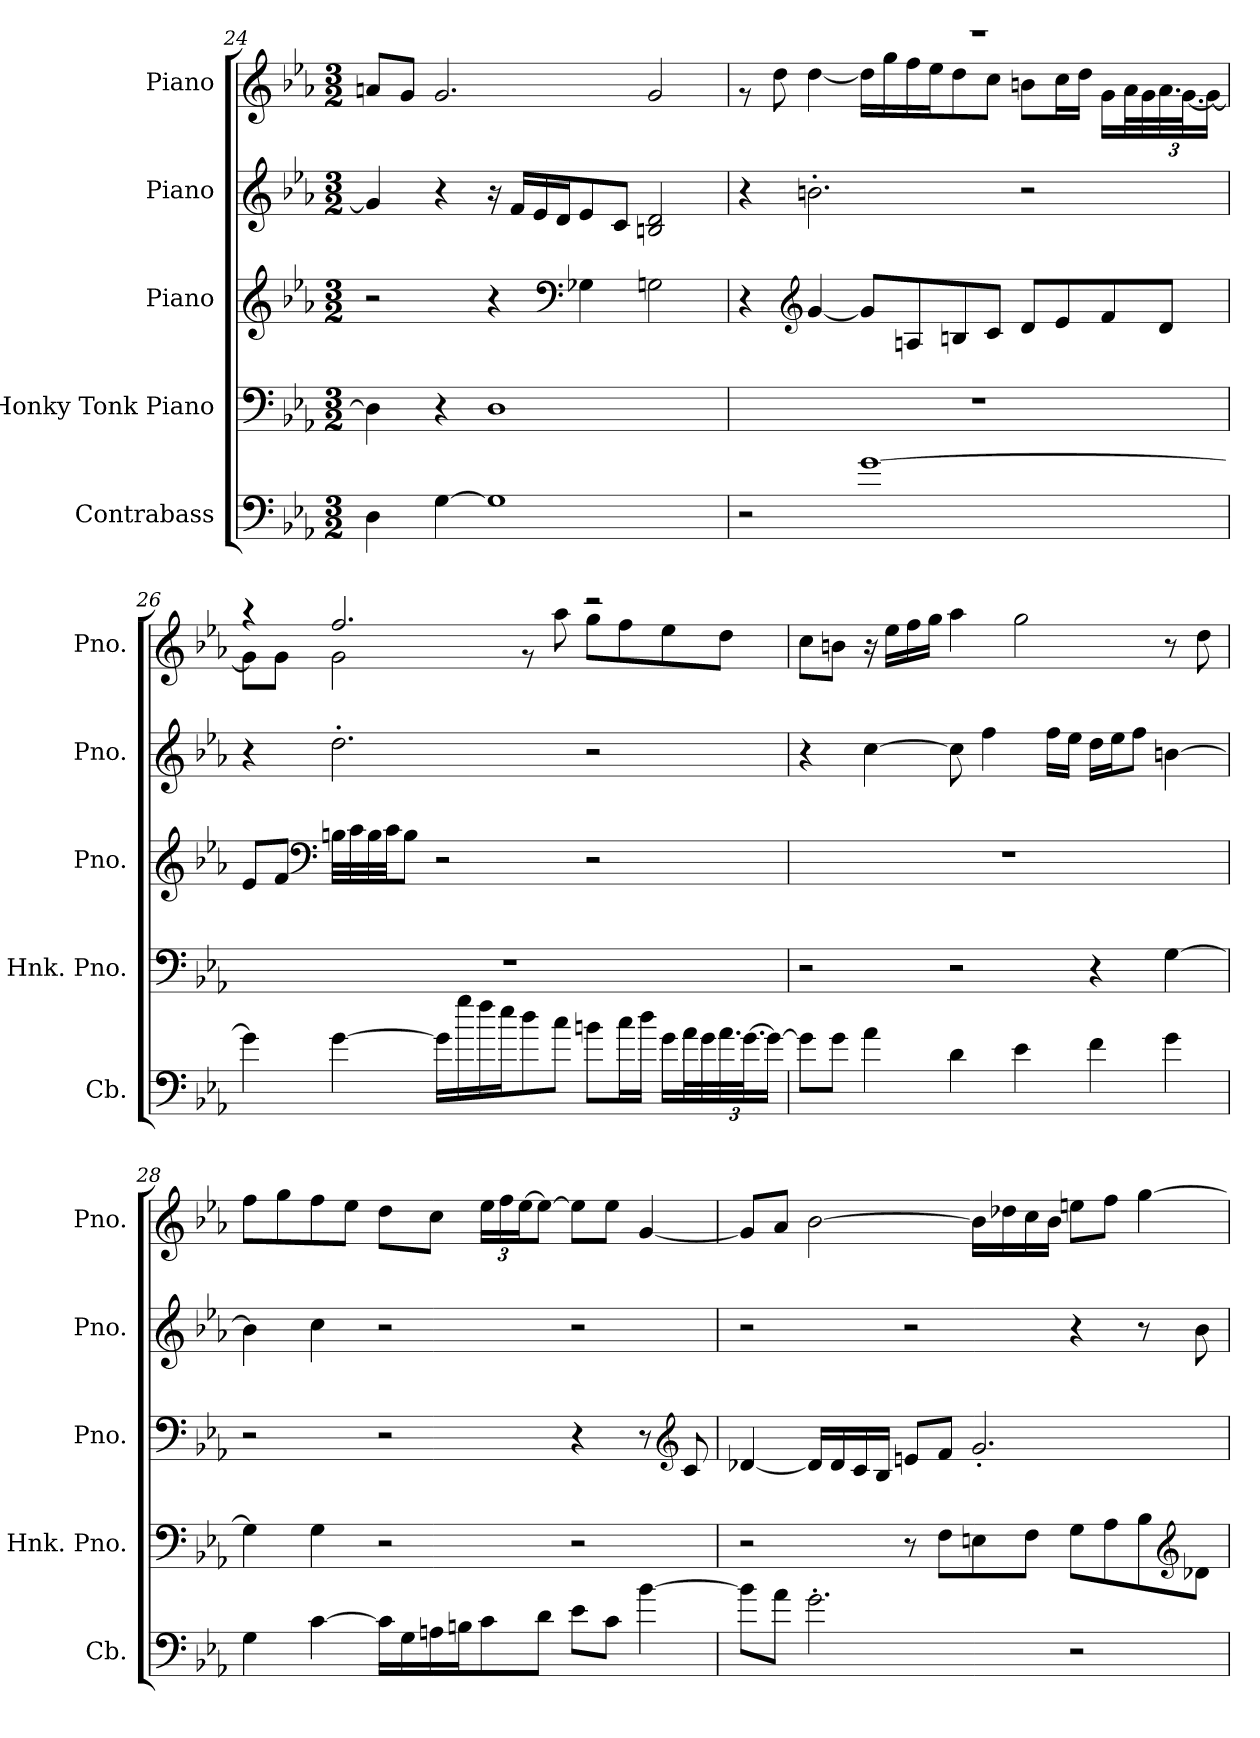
**kern	**kern	**kern	**kern	**kern
*part5	*part4	*part3	*part2	*part1
*staff5	*staff4	*staff3	*staff2	*staff1
*I"Contrabass	*I"Honky Tonk Piano	*I"Piano	*I"Piano	*I"Piano
*I'Cb.	*I'Hnk. Pno.	*I'Pno.	*I'Pno.	*I'Pno.
*clefF4	*clefF4	*clefG2	*clefG2	*clefG2
*ITrd7c12	*	*	*	*
*k[b-e-a-]	*k[b-e-a-]	*k[b-e-a-]	*k[b-e-a-]	*k[b-e-a-]
*M3/2	*M3/2	*M3/2	*M3/2	*M3/2
=24	=24	=24	=24	=24
4DD\	4D\]	2r	4g-/]	8an/L
.	.	.	.	8g/J
[4GG\	4r	.	4r	2.g/
1GG]	1D	4r	16r	.
.	.	.	16f/LL	.
.	.	.	16e-/	.
.	.	.	16d/J	.
*	*	*clefF4	*	*
.	.	4G-X\	8e-/	.
.	.	.	8c/J	.
.	.	2Gn\	2Bn/ 2d/	2g/
!!LO:PB:g=z
=25	=25	=25	=25	=25
*	*	*	*	*^
2r	1.r	4r	4r	1.r	8r
.	.	.	.	.	8dd\
*	*	*clefG2	*	*	*
.	.	[4g/	2.bn'\	.	[4dd\
[1G	.	8g/L]	.	.	16dd\LL]
.	.	.	.	.	16gg\
.	.	8An/	.	.	16ff\
.	.	.	.	.	16ee-\J
.	.	8Bn/	.	.	8dd\
.	.	8c/J	.	.	8cc\J
.	.	8d/L	2r	.	8bn\L
.	.	8e-/	.	.	16cc\L
.	.	.	.	.	16dd\JJ
.	.	8f/	.	.	16g\LL
.	.	.	.	.	32a-\L
.	.	.	.	.	32g\
*	*	*	*	*	*Xbrackettup
.	.	8d/J	.	.	48.a-\
.	.	.	.	.	[48.g\J
.	.	.	.	.	16g\JJ_
!!LO:LB:g=z	!!
=26	=26	=26	=26	=26	=26
4G\]	1.r	8e-/L	4r	4r	8g\L]
.	.	8f/J	.	.	8g\J
*	*	*clefF4	*	*	*
[4G\	.	32Bn\LLL	2.dd'\	2.ff/	2g\
.	.	32c\	.	.	.
.	.	32B\	.	.	.
.	.	32c\JJ	.	.	.
.	.	8B\J	.	.	.
16G\LL]	.	2r	.	.	.
16g\	.	.	.	.	.
16f\	.	.	.	.	.
16e-\J	.	.	.	.	.
8d\	.	.	.	.	8r
8c\J	.	.	.	.	8aa-\
8Bn\L	.	2r	2r	2r	8gg\L
16c\L	.	.	.	.	8ff\
16d\JJ	.	.	.	.	.
16G\LL	.	.	.	.	8ee-\
32A-\L	.	.	.	.	.
32G\	.	.	.	.	.
*Xbrackettup	*	*	*	*	*
48.A-\	.	.	.	.	8dd\J
[48.G\J	.	.	.	.	.
16G\JJ_	.	.	.	.	.
*	*	*	*	*v	*v
!!LO:PB:g=z
=27	=27	=27	=27	=27
8G\L]	2r	1.r	4r	8cc\L
8G\J	.	.	.	8bn\J
4A-\	.	.	[4cc\	16r
.	.	.	.	16ee-\LL
.	.	.	.	16ff\
.	.	.	.	16gg\JJ
4D\	2r	.	8cc\]	4aa-\
.	.	.	4ff\	.
4E-\	.	.	.	2gg\
.	.	.	16ff\LL	.
.	.	.	16ee-\JJ	.
4F\	4r	.	16dd\LL	.
.	.	.	16ee-\J	.
.	.	.	8ff\J	.
4G\	[4G\	.	[4bn\	8r
.	.	.	.	8dd\
=28	=28	=28	=28	=28
4GG\	4G\]	2r	4b\]	8ff\L
.	.	.	.	8gg\
[4C\	4G\	.	4cc\	8ff\
.	.	.	.	8ee-\J
16C\LL]	2r	2r	2r	8dd\L
16GG\	.	.	.	.
16AAn\	.	.	.	8cc\J
16BBn\J	.	.	.	.
8C\	.	.	.	24ee-\LL
.	.	.	.	24ff\
.	.	.	.	[24ee-\J
8D\J	.	.	.	8ee-\J_
8E-\L	2r	4r	2r	8ee-\L]
8C\J	.	.	.	8ee-\J
[4B-\	.	8r	.	[4g/
*	*	*clefG2	*	*
.	.	8c/	.	.
!!LO:LB:g=z
=29	=29	=29	=29	=29
8B-\L]	2r	[4d-X/	2r	8g/L]
8A-\J	.	.	.	8a-/J
2.G'\	.	16d-/LL]	.	[2b-\
.	.	16d-/	.	.
.	.	16c/	.	.
.	.	16B-/JJ	.	.
.	8r	8en/L	2r	.
.	8F\L	8f/J	.	.
.	8En\	2.g'/	.	16b-\LL]
.	.	.	.	16dd-X\
.	8F\J	.	.	16cc\
.	.	.	.	16b-\JJ
2r	8G\L	.	4r	8een\L
.	8A-\	.	.	8ff\J
.	8B-\	.	8r	[4gg\
*	*clefG2	*	*	*
.	8d-X\J	.	8b-\	.
=	=	=	=	=
*-	*-	*-	*-	*-
